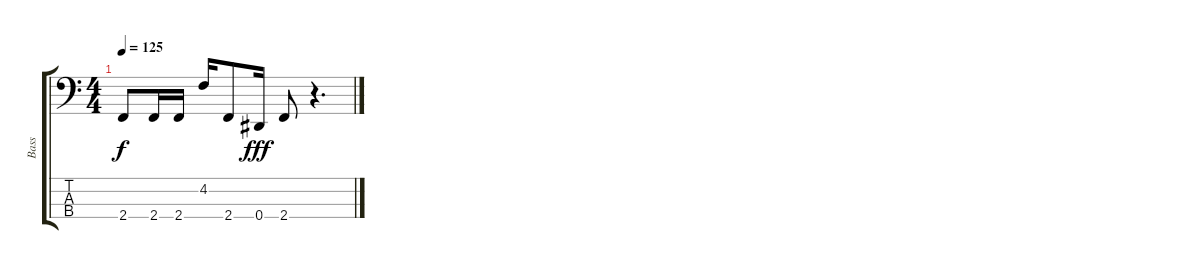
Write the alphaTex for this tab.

\track ("Bass" "Bass") {instrument electricbasspick}
\staff {score tabs}
\tuning (Gb2 Db2 Ab1 Eb1) {hide}
\ts (4 4)
\tempo 125
\clef f4
\ks c
2.4.8{dy f} 2.4.16 2.4.16 4.2.16 2.4.8 0.4.16{dy fff} 2.4.8 r.4{d}
